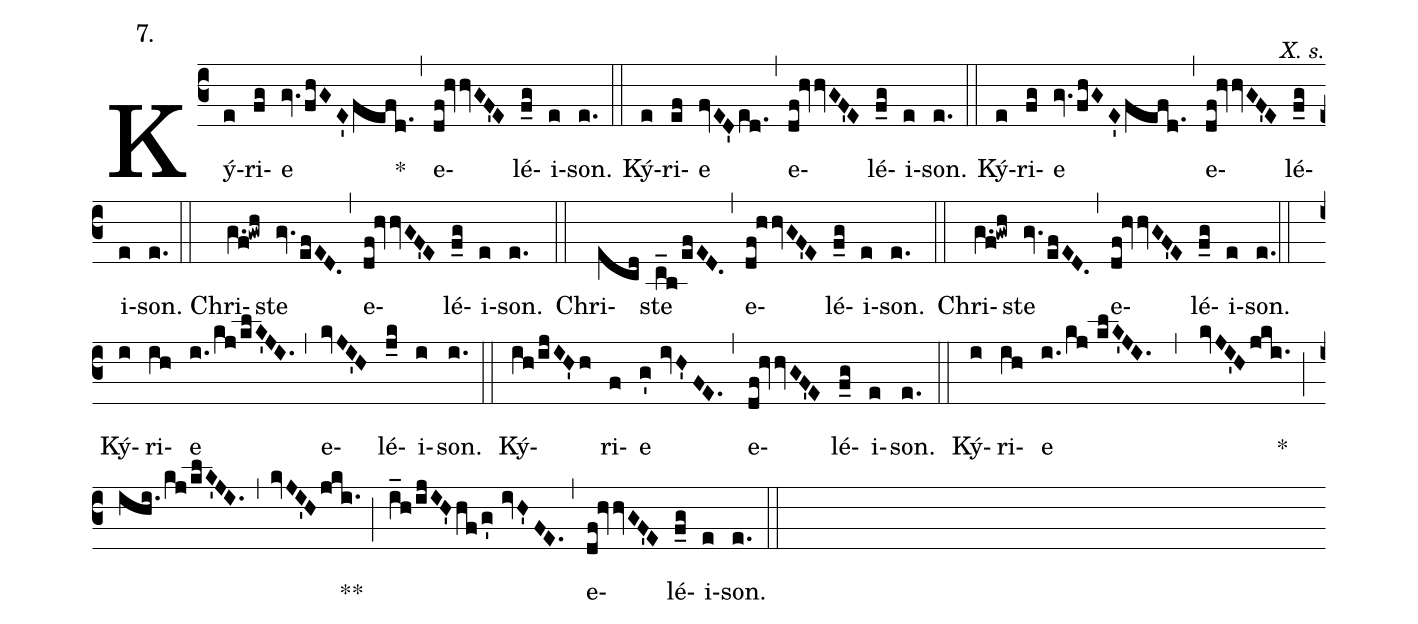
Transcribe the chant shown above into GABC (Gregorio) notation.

annotation:7.;
commentary:X. s.;
def-m1:\hspace{0ex plus .5ex minus 1ex};
%%
Ký(e)ri(fg)e(gv.fhGE'fefd.) *(,)
e(df!hvvGF'E)lé(f_g)i(e)son.(e.) (::)
Ký(e)ri(ef)e(fvED'ed.) (,)
e(df!hvvGF'E)lé(f_g)i(e)son.(e.) (::)
Ký(e)ri(fg)e(gv.fhGE'fefd.) (,)
e(df!hvvGF'E)lé(f_g)i(e)son.(e.) (:: )

Chri(g.f!gwh)ste(gv.efED.) (,)
e(df!hvvGF'E)lé(f_g)i(e)son.(e.) (::)
Chri(ecd)ste(c_b!/efED.) (,)
e(df!hhvGF'E)lé(f_g)i(e)son.(e.) (::)
Chri(g.f!gwh)ste(gv.efED.) (,)
e(df!hvvGF'E)lé(f_g)i(e)son.(e.) (:: )

Ký(i)ri(ih)e(i.!/kj!/klK'JI.) (,)
e(kvJI'H)lé(j_k)i(i)son.(i.) (::)
Ký(ih!/ijIH'h)ri(f)e(g'!/!/ivH'FE.) (,)
e(df!hvvGF'E)lé(f_g)i(e)son.(e.) (::[nm1])
Ký(i)ri(ih)e(i.!/kj!/!/klK'JI.!/,/kvJI'Hjki.) *([nm1];[nm1]) (ihi.!/kj!/klK'JI.!/,/kvJI'Hjki.) **([nm1];[nm1]) (i_h!/ijIH'hf!/g'!/!/ivH'FE.) (,)
e(df!hvvGF'E)lé(f_g)i(e)son.(e.) (::)
